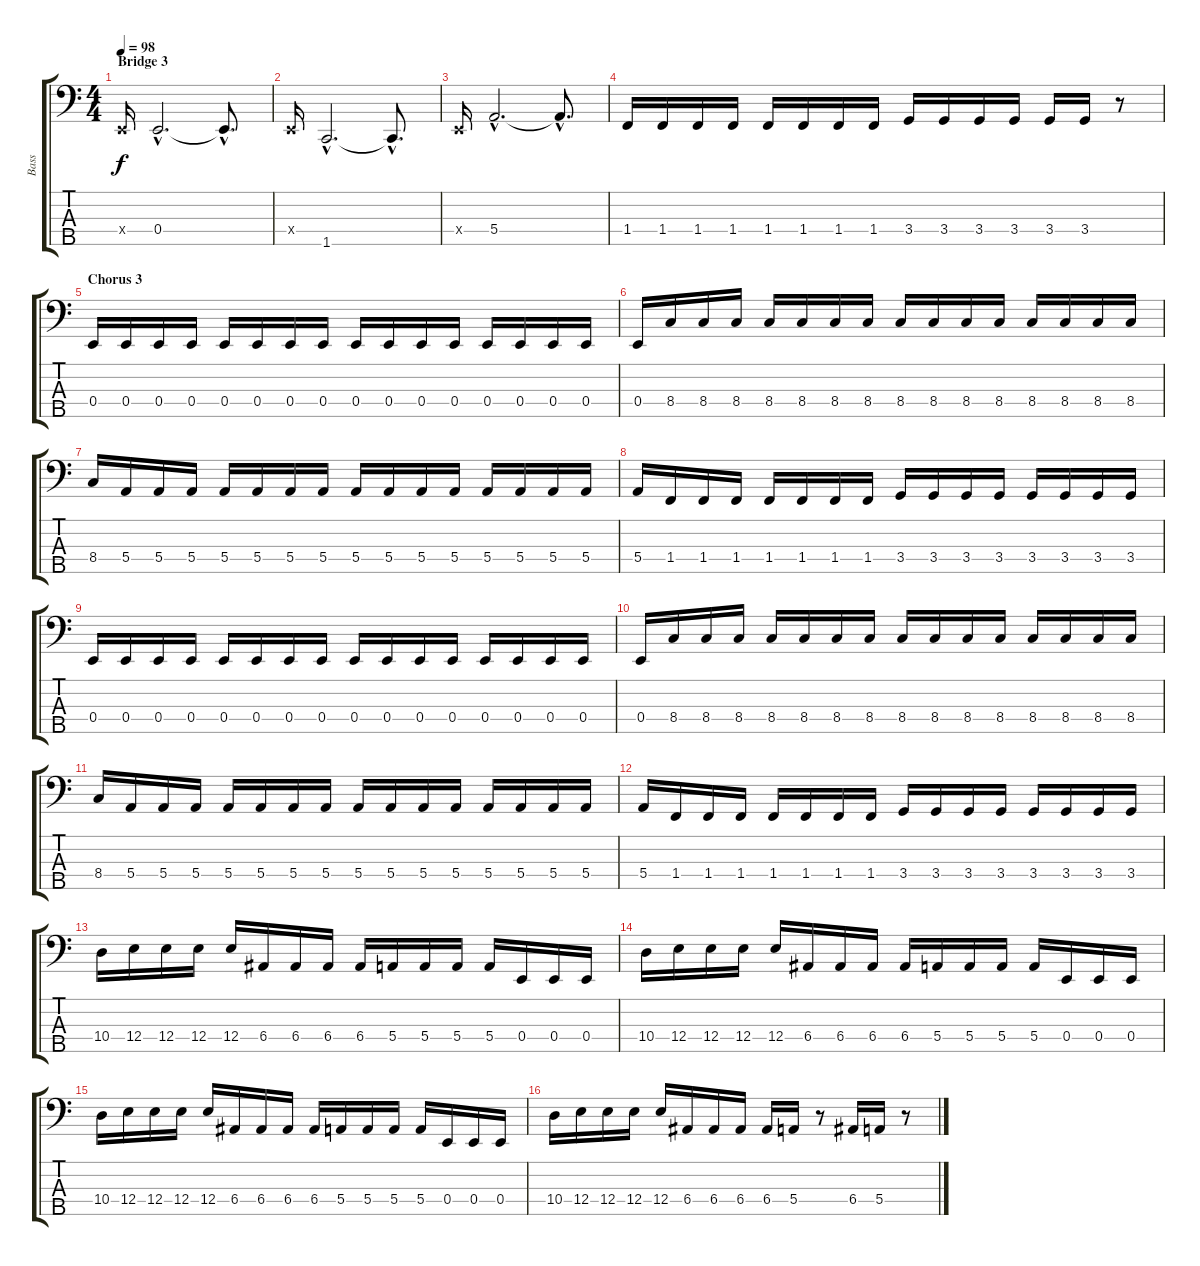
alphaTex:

\track ("Bass" "Bass") {instrument electricbassfinger}
\staff {score tabs}
\tuning (G2 E2 B1 E1 B0) {hide}
\ts (4 4)
\section ("" "Bridge 3")
\tempo 98
\clef f4
\ks c
0.4{x}.16{dy f} 0.4{hac}.2{d} 0.4{hac t}.8{d} |
0.4{x}.16 1.5{hac}.2{d} 1.5{hac t}.8{d} |
0.4{x}.16 5.4{hac}.2{d} 5.4{hac t}.8{d} |
1.4.16 1.4.16 1.4.16 1.4.16 1.4.16 1.4.16 1.4.16 1.4.16 3.4.16 3.4.16 3.4.16 3.4.16 3.4.16 3.4.16 r.8 |
\section ("" "Chorus 3")
0.4.16 0.4.16 0.4.16 0.4.16 0.4.16 0.4.16 0.4.16 0.4.16 0.4.16 0.4.16 0.4.16 0.4.16 0.4.16 0.4.16 0.4.16 0.4.16 |
0.4.16 8.4.16 8.4.16 8.4.16 8.4.16 8.4.16 8.4.16 8.4.16 8.4.16 8.4.16 8.4.16 8.4.16 8.4.16 8.4.16 8.4.16 8.4.16 |
8.4.16 5.4.16 5.4.16 5.4.16 5.4.16 5.4.16 5.4.16 5.4.16 5.4.16 5.4.16 5.4.16 5.4.16 5.4.16 5.4.16 5.4.16 5.4.16 |
5.4.16 1.4.16 1.4.16 1.4.16 1.4.16 1.4.16 1.4.16 1.4.16 3.4.16 3.4.16 3.4.16 3.4.16 3.4.16 3.4.16 3.4.16 3.4.16 |
0.4.16 0.4.16 0.4.16 0.4.16 0.4.16 0.4.16 0.4.16 0.4.16 0.4.16 0.4.16 0.4.16 0.4.16 0.4.16 0.4.16 0.4.16 0.4.16 |
0.4.16 8.4.16 8.4.16 8.4.16 8.4.16 8.4.16 8.4.16 8.4.16 8.4.16 8.4.16 8.4.16 8.4.16 8.4.16 8.4.16 8.4.16 8.4.16 |
8.4.16 5.4.16 5.4.16 5.4.16 5.4.16 5.4.16 5.4.16 5.4.16 5.4.16 5.4.16 5.4.16 5.4.16 5.4.16 5.4.16 5.4.16 5.4.16 |
5.4.16 1.4.16 1.4.16 1.4.16 1.4.16 1.4.16 1.4.16 1.4.16 3.4.16 3.4.16 3.4.16 3.4.16 3.4.16 3.4.16 3.4.16 3.4.16 |
10.4.16 12.4.16 12.4.16 12.4.16 12.4.16 6.4.16 6.4.16 6.4.16 6.4.16 5.4.16 5.4.16 5.4.16 5.4.16 0.4.16 0.4.16 0.4.16 |
10.4.16 12.4.16 12.4.16 12.4.16 12.4.16 6.4.16 6.4.16 6.4.16 6.4.16 5.4.16 5.4.16 5.4.16 5.4.16 0.4.16 0.4.16 0.4.16 |
10.4.16 12.4.16 12.4.16 12.4.16 12.4.16 6.4.16 6.4.16 6.4.16 6.4.16 5.4.16 5.4.16 5.4.16 5.4.16 0.4.16 0.4.16 0.4.16 |
10.4.16 12.4.16 12.4.16 12.4.16 12.4.16 6.4.16 6.4.16 6.4.16 6.4.16 5.4.16 r.8 6.4.16 5.4.16 r.8
